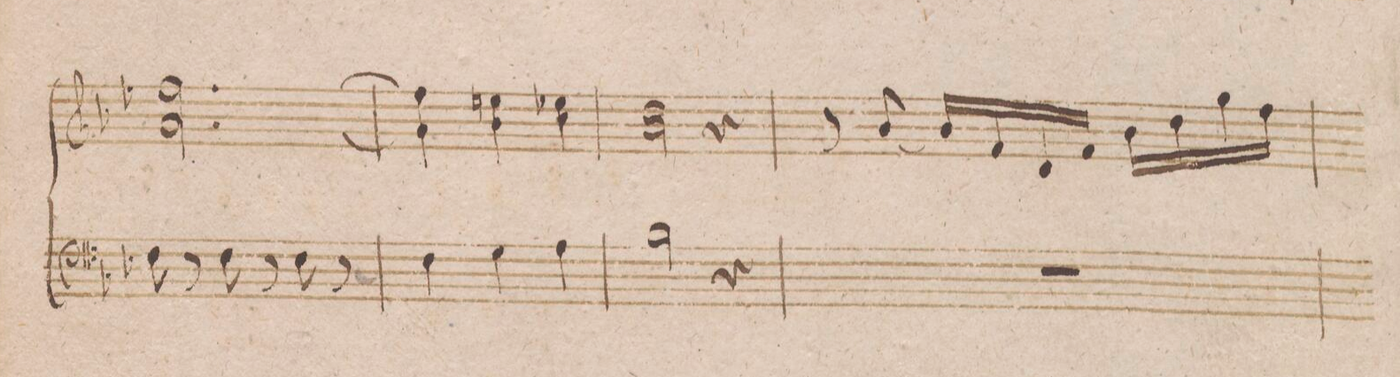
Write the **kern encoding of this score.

**kern
*I"Organo.
*clefF4
*k[b-e-]
*met(c)
*M3/4
8F\
8r
8F\
8r
8F\
8r
=107
4F\
4G\
4A\
=108
2B-\
4r
=109
2.r
=110
*-
